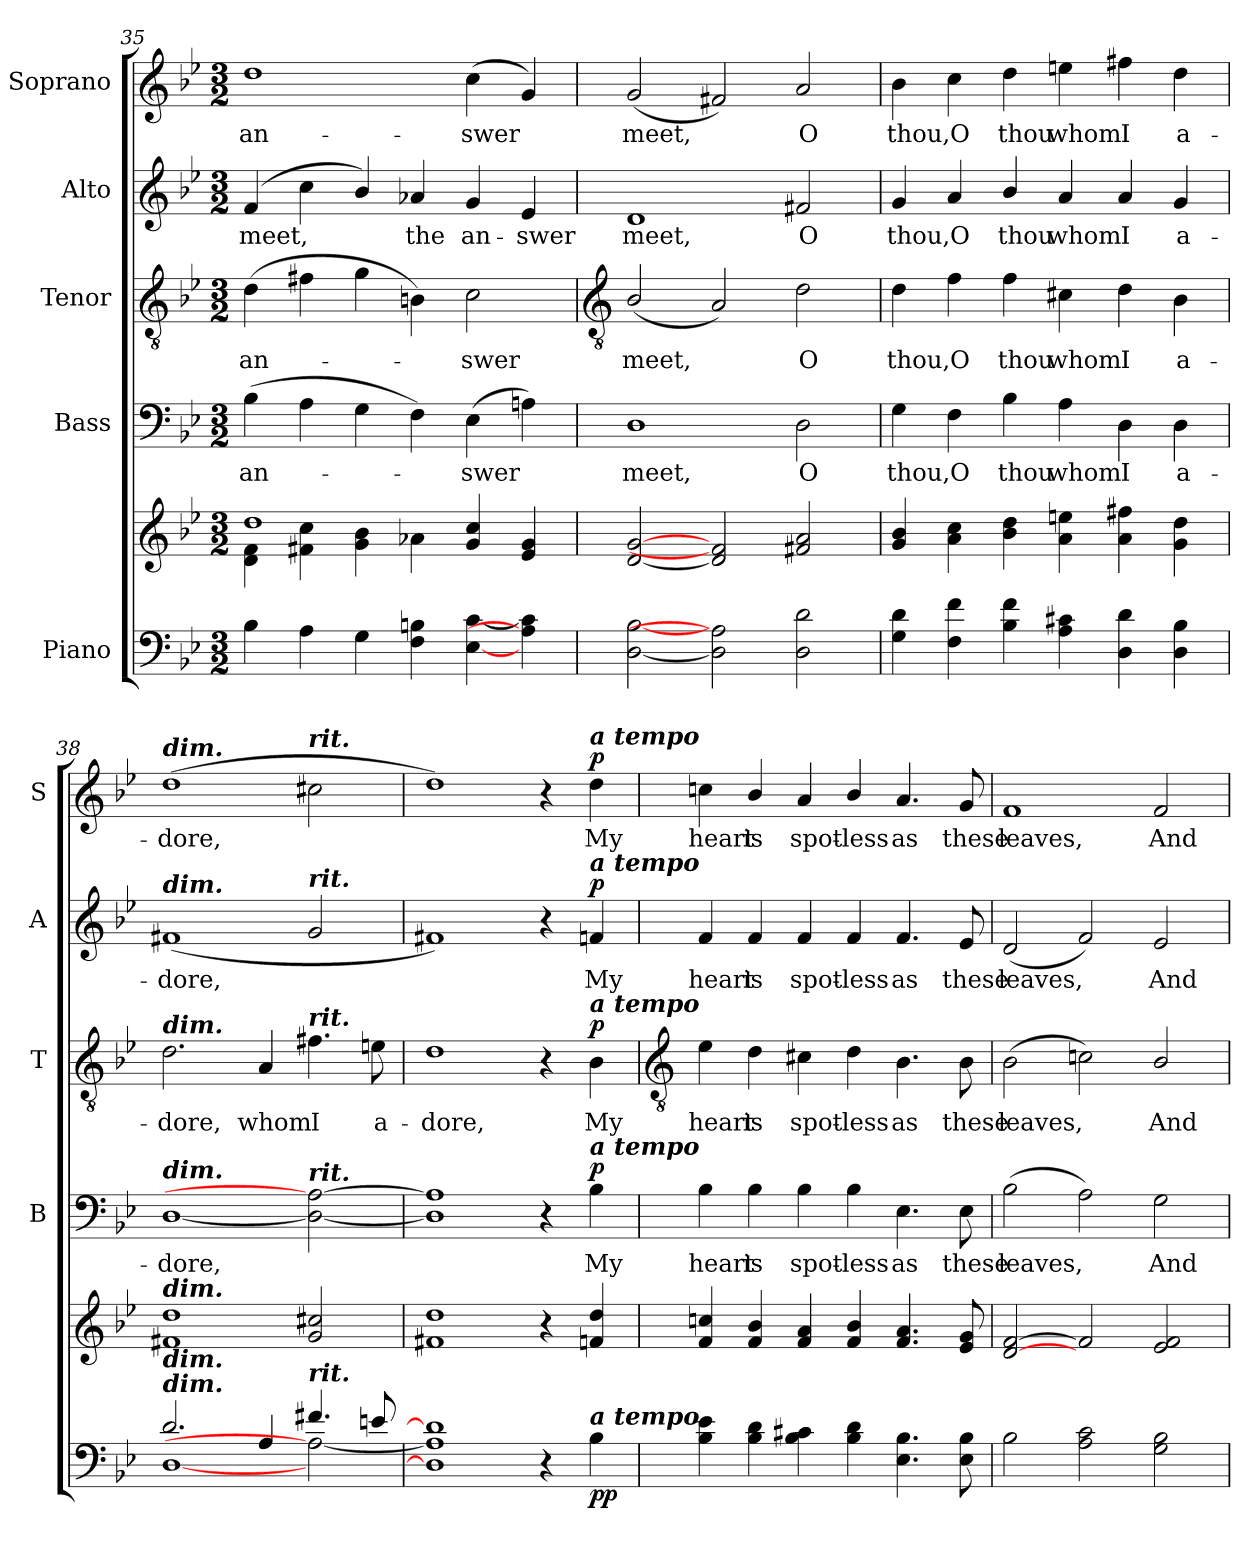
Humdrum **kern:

**kern	**kern	**dynam	**kern	**text	**dynam	**kern	**text	**dynam	**kern	**text	**dynam	**kern	**text	**dynam
*part5	*part5	*part5	*part4	*part4	*part4	*part3	*part3	*part3	*part2	*part2	*part2	*part1	*part1	*part1
*staff6	*staff5	*staff5/6	*staff4	*staff4	*staff4	*staff3	*staff3	*staff3	*staff2	*staff2	*staff2	*staff1	*staff1	*staff1
*I"Piano	*	*	*I"Bass	*	*	*I"Tenor	*	*	*I"Alto	*	*	*I"Soprano	*	*
*	*	*	*I'B	*	*	*I'T	*	*	*I'A	*	*	*I'S	*	*
*clefF4	*clefG2	*	*clefF4	*	*	*clefGv2	*	*	*clefG2	*	*	*clefG2	*	*
*k[b-e-]	*k[b-e-]	*	*k[b-e-]	*	*	*k[b-e-]	*	*	*k[b-e-]	*	*	*k[b-e-]	*	*
*B-:	*B-:	*	*B-:	*	*	*B-:	*	*	*B-:	*	*	*B-:	*	*
*M3/2	*M3/2	*	*M3/2	*	*	*M3/2	*	*	*M3/2	*	*	*M3/2	*	*
=35	=35	=35	=35	=35	=35	=35	=35	=35	=35	=35	=35	=35	=35	=35
*^	*^	*	*	*	*	*	*	*	*	*	*	*	*	*
!	!	!	!	!	!	!LO:LY:b	!	!	!LO:LY:b	!	!	!LO:LY:b	!	!	!LO:LY:b	!
1.ryy	4B-\	1dd	4d\ 4f\	.	(>4B-	an-	.	(>4d	an-	.	(>4f	meet,	.	1dd	an-	.
.	4A\	.	4f#X\ 4cc\	.	4A	.	.	4f#X	.	.	4cc	.	.	.	.	.
.	4G\	.	4g\ 4b-\	.	4G	.	.	4g	.	.	4b-/)	.	.	.	.	.
!	!	!	!	!	!	!	!	!	!	!	!	!LO:LY:b	!	!	!	!
.	4F\ 4Bn\	.	4a-X\	.	4F)	.	.	4Bn)	.	.	4a-X	the	.	.	.	.
!	!	!	!	!	!	!LO:LY:b	!	!	!LO:LY:b	!	!	!LO:LY:b	!	!	!LO:LY:b	!
.	[4E-\ [4c\	4g 4cc	2ryy	.	(>4E-	swer	.	2c	swer	.	4g	an-	.	(<4cc	-swer	.
!	!	!	!	!	!	!	!	!	!	!	!	!LO:LY:b	!	!	!	!
.	4An\] 4c\]	4e- 4g	.	.	4An)	.	.	.	.	.	4e-	-swer	.	4g)	.	.
*	*	*v	*v	*	*	*	*	*	*	*	*	*	*	*	*	*
!!LO:LB:g=z
=36	=36	=36	=36	=36	=36	=36	=36	=36	=36	=36	=36	=36	=36	=36	=36
*	*	*	*	*	*	*	*clefGv2	*	*	*	*	*	*	*	*
!	!	!	!	!	!LO:LY:b	!	!	!LO:LY:b	!	!	!LO:LY:b	!	!	!LO:LY:b	!
1.ryy	[2D\ [2B-\	[2d [2g	.	1D	meet,	.	(<2B-/	meet,	.	1d	meet,	.	(<2g	meet,	.
.	2D\] 2A\]	2d] 2f#]	.	.	.	.	2A)	.	.	.	.	.	2f#X)	.	.
!	!	!	!	!	!LO:LY:b	!	!	!LO:LY:b	!	!	!LO:LY:b	!	!	!LO:LY:b	!
.	2D\ 2d\	2f# 2a	.	2D	O	.	2d	O	.	2f#X	O	.	2a	O	.
=37	=37	=37	=37	=37	=37	=37	=37	=37	=37	=37	=37	=37	=37	=37	=37
!	!	!	!	!	!LO:LY:b	!	!	!LO:LY:b	!	!	!LO:LY:b	!	!	!LO:LY:b	!
1.ryy	4G\ 4d\	4g 4b-	.	4G	thou,	.	4d	thou,	.	4g	thou,	.	4b-	thou,	.
!	!	!	!	!	!LO:LY:b	!	!	!LO:LY:b	!	!	!LO:LY:b	!	!	!LO:LY:b	!
.	4F\ 4f\	4a 4cc	.	4F	O	.	4f	O	.	4a	O	.	4cc	O	.
!	!	!	!	!	!LO:LY:b	!	!	!LO:LY:b	!	!	!LO:LY:b	!	!	!LO:LY:b	!
.	4B-\ 4f\	4b- 4dd	.	4B-	thou	.	4f	thou	.	4b-/	thou	.	4dd	thou	.
!	!	!	!	!	!LO:LY:b	!	!	!LO:LY:b	!	!	!LO:LY:b	!	!	!LO:LY:b	!
.	4A\ 4c#X\	4a 4een	.	4A	whom	.	4c#X	whom	.	4a	whom	.	4een	whom	.
!	!	!	!	!	!LO:LY:b	!	!	!LO:LY:b	!	!	!LO:LY:b	!	!	!LO:LY:b	!
.	4D\ 4d\	4a 4ff#X	.	4D	I	.	4d	I	.	4a	I	.	4ff#X	I	.
!	!	!	!	!	!LO:LY:b	!	!	!LO:LY:b	!	!	!LO:LY:b	!	!	!LO:LY:b	!
.	4D\ 4B-\	4g 4dd	.	4D	a-	.	4B-	a-	.	4g	a-	.	4dd	a-	.
=38	=38	=38	=38	=38	=38	=38	=38	=38	=38	=38	=38	=38	=38	=38	=38
!	!	!	!	!	!	!	!	!	!	!	!	!	!LO:TX:a:Bi:t=dim.	!	!
!	!	!	!	!	!	!	!	!	!	!LO:TX:a:Bi:t=dim.	!	!	!	!	!
!	!	!	!	!	!	!	!LO:TX:a:Bi:t=dim.	!	!	!	!	!	!	!	!
!	!	!	!	!LO:TX:a:Bi:t=dim.	!	!	!	!	!	!	!	!	!	!	!
!	!	!LO:TX:a:Bi:t=dim.	!	!	!	!	!	!	!	!	!	!	!	!	!
!LO:TX:a:Bi:t=dim.	!	!	!	!	!	!	!	!	!	!	!	!	!	!	!
!LO:TX:a:Bi:t=dim.	!	!	!	!	!	!	!	!	!	!	!	!	!	!	!
!	!	!	!	!	!LO:LY:b	!	!	!LO:LY:b	!	!	!LO:LY:b	!	!	!LO:LY:b	!
2.d/	[1D/	1f#X 1dd	.	[1D/	-dore,	.	2.d	-dore,	.	(<1f#X	-dore,	.	(>1dd	-dore,	.
!	!	!	!	!	!	!	!	!LO:LY:b	!	!	!	!	!	!	!
4A/	.	.	.	.	.	.	4A	whom	.	.	.	.	.	.	.
!	!	!	!	!	!	!	!	!	!	!	!	!	!LO:TX:a:Bi:t=rit.	!	!
!	!	!	!	!	!	!	!	!	!	!LO:TX:a:Bi:t=rit.	!	!	!	!	!
!	!	!	!	!	!	!	!LO:TX:a:Bi:t=rit.	!	!	!	!	!	!	!	!
!	!	!	!	!LO:TX:a:Bi:t=rit.	!	!	!	!	!	!	!	!	!	!	!
!LO:TX:a:Bi:t=rit.	!	!	!	!	!	!	!	!	!	!	!	!	!	!	!
!	!	!	!	!	!	!	!	!LO:LY:b	!	!	!	!	!	!	!
4.f#X/	2A\_	2g 2cc#X	.	2D_ 2A_	.	.	4.f#X	I	.	2g	.	.	2cc#X	.	.
!	!	!	!	!	!	!	!	!LO:LY:b	!	!	!	!	!	!	!
8en/	.	.	.	.	.	.	8en	a-	.	.	.	.	.	.	.
*v	*v	*	*	*	*	*	*	*	*	*	*	*	*	*	*
=39	=39	=39	=39	=39	=39	=39	=39	=39	=39	=39	=39	=39	=39	=39
!	!	!	!	!	!	!	!LO:LY:b	!	!	!	!	!	!	!
1D\] 1A\] 1d\]	1f#X 1dd	.	1D] 1A]	.	.	1d	-dore,	.	1f#X)	.	.	1dd)	.	.
4r	4r	.	4r	.	.	4r	.	.	4r	.	.	4r	.	.
!	!	!	!	!	!	!	!	!	!	!	!	!LO:TX:a:Bi:t=a tempo	!	!
!	!	!	!	!	!	!	!	!	!LO:TX:a:Bi:t=a tempo	!	!	!	!	!
!	!	!	!	!	!	!LO:TX:a:Bi:t=a tempo	!	!	!	!	!	!	!	!
!	!	!	!LO:TX:a:Bi:t=a tempo	!	!	!	!	!	!	!	!	!	!	!
!LO:TX:a:Bi:t=a tempo	!	!	!	!	!	!	!	!	!	!	!	!	!	!
!	!	!LO:DY:b=2	!	!LO:LY:b	!	!	!LO:LY:b	!	!	!LO:LY:b	!	!	!LO:LY:b	!
!	!	!LO:DY:n=1:b	!	!	!LO:DY:b	!	!	!LO:DY:b	!	!	!LO:DY:b	!	!	!LO:DY:b
4B-\	4fn 4dd	p p	4B-	My	p	4B-	My	p	4fn	My	p	4dd	My	p
!!LO:LB:g=z
=40	=40	=40	=40	=40	=40	=40	=40	=40	=40	=40	=40	=40	=40	=40
*	*	*	*	*	*	*clefGv2	*	*	*	*	*	*	*	*
*	*^	*	*	*	*	*	*	*	*	*	*	*	*	*
!	!	!LO:N:vis=1	!	!	!LO:LY:b	!	!	!LO:LY:b	!	!	!LO:LY:b	!	!	!LO:LY:b	!
4B- 4e-	4f 4ccn	1.ryy	.	4B-	heart	.	4e-	heart	.	4f	heart	.	4ccn	heart	.
!	!	!	!	!	!LO:LY:b	!	!	!LO:LY:b	!	!	!LO:LY:b	!	!	!LO:LY:b	!
4B- 4d	4f/ 4b-/	.	.	4B-	is	.	4d	is	.	4f	is	.	4b-/	is	.
!	!	!	!	!	!LO:LY:b	!	!	!LO:LY:b	!	!	!LO:LY:b	!	!	!LO:LY:b	!
4B- 4c#X	4f 4a	.	.	4B-	spot-	.	4c#X	spot-	.	4f	spot-	.	4a	spot-	.
!	!	!	!	!	!LO:LY:b	!	!	!LO:LY:b	!	!	!LO:LY:b	!	!	!LO:LY:b	!
4B- 4d	4f/ 4b-/	.	.	4B-	-less	.	4d	-less	.	4f	-less	.	4b-/	-less	.
!	!	!	!	!	!LO:LY:b	!	!	!LO:LY:b	!	!	!LO:LY:b	!	!	!LO:LY:b	!
4.E- 4.B-	4.f 4.a	.	.	4.E-	as	.	4.B-	as	.	4.f	as	.	4.a	as	.
!	!	!	!	!	!LO:LY:b	!	!	!LO:LY:b	!	!	!LO:LY:b	!	!	!LO:LY:b	!
8E- 8B-	8e- 8g	.	.	8E-	these	.	8B-	these	.	8e-	these	.	8g	these	.
=41	=41	=41	=41	=41	=41	=41	=41	=41	=41	=41	=41	=41	=41	=41	=41
!	!	!LO:N:vis=1	!	!	!LO:LY:b	!	!	!LO:LY:b	!	!	!LO:LY:b	!	!	!LO:LY:b	!
2B-	[2d [2f	1.ryy	.	(>2B-	leaves,	.	(>2B-	leaves,	.	(<2d	leaves,	.	1f	leaves,	.
2A 2c	2f]	.	.	2A)	.	.	2cn)	.	.	2f)	.	.	.	.	.
!	!	!	!	!	!LO:LY:b	!	!	!LO:LY:b	!	!	!LO:LY:b	!	!	!LO:LY:b	!
2G 2B-	2e- 2f	.	.	2G	And	.	2B-/	And	.	2e-	And	.	2f	And	.
*	*v	*v	*	*	*	*	*	*	*	*	*	*	*	*	*
=	=	=	=	=	=	=	=	=	=	=	=	=	=	=
*-	*-	*-	*-	*-	*-	*-	*-	*-	*-	*-	*-	*-	*-	*-
